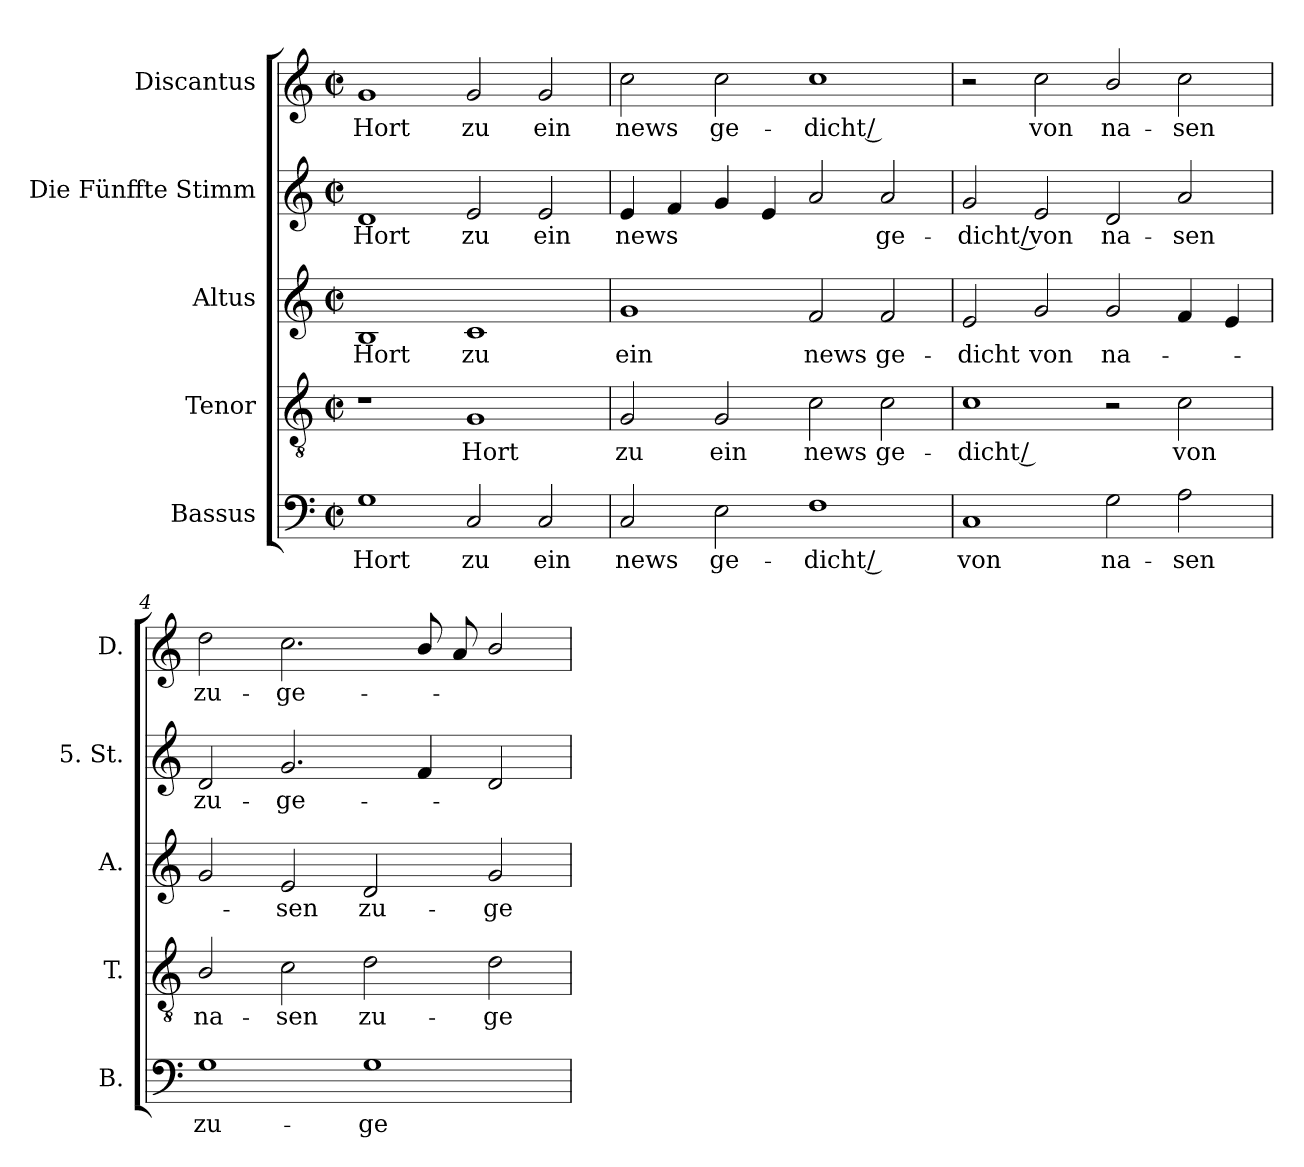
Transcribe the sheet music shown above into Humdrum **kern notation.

**kern	**text	**kern	**text	**kern	**text	**kern	**text	**kern	**text
*part5	*part5	*part4	*part4	*part3	*part3	*part2	*part2	*part1	*part1
*staff5	*staff5	*staff4	*staff4	*staff3	*staff3	*staff2	*staff2	*staff1	*staff1
*I"Bassus	*	*I"Tenor	*	*I"Altus	*	*I"Die Fünffte Stimm	*	*I"Discantus	*
*I'B.	*	*I'T.	*	*I'A.	*	*I'5. St.	*	*I'D.	*
!!LO:PB:g=z
*clefF4	*	*clefGv2	*	*clefG2	*	*clefG2	*	*clefG2	*
*	*	*ITrd7c12	*	*	*	*	*	*	*
*k[]	*	*k[]	*	*k[]	*	*k[]	*	*k[]	*
*C:	*	*C:	*	*C:	*	*C:	*	*C:	*
*M2/2	*	*M2/2	*	*M2/2	*	*M2/2	*	*M2/2	*
*met(c|)	*	*met(c|)	*	*met(c|)	*	*met(c|)	*	*met(c|)	*
=1	=1	=1	=1	=1	=1	=1	=1	=1	=1
!	!LO:LY:b:color=#000000	!	!	!	!	!	!	!	!
!	!	!	!	!	!LO:LY:b:color=#000000	!	!	!	!
!	!	!	!	!	!	!	!LO:LY:b:color=#000000	!	!
!	!	!	!	!	!	!	!	!	!LO:LY:b:color=#000000
1Gi	Hort	1r	.	1Bi	Hort	1di	Hort	1gi	Hort
!	!LO:LY:b:color=#000000	!	!	!	!	!	!	!	!
!	!	!	!LO:LY:b:color=#000000	!	!	!	!	!	!
!	!	!	!	!	!LO:LY:b:color=#000000	!	!	!	!
!	!	!	!	!	!	!	!LO:LY:b:color=#000000	!	!
!	!	!	!	!	!	!	!	!	!LO:LY:b:color=#000000
2Ci/	zu	1GGi	Hort	1ci	zu	2ei/	zu	2gi/	zu
!	!LO:LY:b:color=#000000	!	!	!	!	!	!	!	!
!	!	!	!	!	!	!	!LO:LY:b:color=#000000	!	!
!	!	!	!	!	!	!	!	!	!LO:LY:b:color=#000000
2Ci/	ein	.	.	.	.	2ei/	ein	2gi/	ein
=2'	=2'	=2'	=2'	=2'	=2'	=2'	=2'	=2'	=2'
!	!LO:LY:b:color=#000000	!	!	!	!	!	!	!	!
!	!	!	!LO:LY:b:color=#000000	!	!	!	!	!	!
!	!	!	!	!	!LO:LY:b:color=#000000	!	!	!	!
!	!	!	!	!	!	!	!LO:LY:b:color=#000000	!	!
!	!	!	!	!	!	!	!	!	!LO:LY:b:color=#000000
2Ci/	news	2GGi/	zu	1gi	ein	4ei/	news	2cci\	news
.	.	.	.	.	.	4fi/	.	.	.
!	!LO:LY:b:color=#000000	!	!	!	!	!	!	!	!
!	!	!	!LO:LY:b:color=#000000	!	!	!	!	!	!
!	!	!	!	!	!	!	!	!	!LO:LY:b:color=#000000
2Ei\	ge-	2GGi/	ein	.	.	4gi/	.	2cci\	ge-
.	.	.	.	.	.	4ei/	.	.	.
!	!LO:LY:b:color=#000000	!	!	!	!	!	!	!	!
!	!	!	!LO:LY:b:color=#000000	!	!	!	!	!	!
!	!	!	!	!	!LO:LY:b:color=#000000	!	!	!	!
!	!	!	!	!	!	!	!	!	!LO:LY:b:color=#000000
1Fi	-dicht /	2Ci\	news	2fi/	news	2ai/	.	1cci	-dicht /
!	!	!	!LO:LY:b:color=#000000	!	!	!	!	!	!
!	!	!	!	!	!LO:LY:b:color=#000000	!	!	!	!
!	!	!	!	!	!	!	!LO:LY:b:color=#000000	!	!
.	.	2Ci\	ge-	2fi/	ge-	2ai/	ge-	.	.
=3	=3	=3	=3	=3	=3	=3	=3	=3	=3
!	!LO:LY:b:color=#000000	!	!	!	!	!	!	!	!
!	!	!	!LO:LY:b:color=#000000	!	!	!	!	!	!
!	!	!	!	!	!LO:LY:b:color=#000000	!	!	!	!
!	!	!	!	!	!	!	!LO:LY:b:color=#000000	!	!
1Ci	von	1Ci	-dicht /	2ei/	-dicht	2gi/	-dicht /	2r	.
!	!	!	!	!	!LO:LY:b:color=#000000	!	!	!	!
!	!	!	!	!	!	!	!LO:LY:b:color=#000000	!	!
!	!	!	!	!	!	!	!	!	!LO:LY:b:color=#000000
.	.	.	.	2gi/	von	2ei/	von	2cci\	von
!	!LO:LY:b:color=#000000	!	!	!	!	!	!	!	!
!	!	!	!	!	!LO:LY:b:color=#000000	!	!	!	!
!	!	!	!	!	!	!	!LO:LY:b:color=#000000	!	!
!	!	!	!	!	!	!	!	!	!LO:LY:b:color=#000000
2Gi\	na-	2r	.	2gi/	na-	2di/	na-	2bi/	na-
!	!LO:LY:b:color=#000000	!	!	!	!	!	!	!	!
!	!	!	!LO:LY:b:color=#000000	!	!	!	!	!	!
!	!	!	!	!	!	!	!LO:LY:b:color=#000000	!	!
!	!	!	!	!	!	!	!	!	!LO:LY:b:color=#000000
2Ai\	-sen	2Ci\	von	4fi/	.	2ai/	-sen	2cci\	-sen
.	.	.	.	4ei/	.	.	.	.	.
!!LO:LB:g=z
=4	=4	=4	=4	=4	=4	=4	=4	=4	=4
!	!LO:LY:b:color=#000000	!	!	!	!	!	!	!	!
!	!	!	!LO:LY:b:color=#000000	!	!	!	!	!	!
!	!	!	!	!	!	!	!LO:LY:b:color=#000000	!	!
!	!	!	!	!	!	!	!	!	!LO:LY:b:color=#000000
1Gi	zu-	2BBi/	na-	2gi/	.	2di/	zu-	2ddi\	zu-
!	!	!	!LO:LY:b:color=#000000	!	!	!	!	!	!
!	!	!	!	!	!LO:LY:b:color=#000000	!	!	!	!
!	!	!	!	!	!	!	!LO:LY:b:color=#000000	!	!
!	!	!	!	!	!	!	!	!	!LO:LY:b:color=#000000
.	.	2Ci\	-sen	2ei/	-sen	2.gi/	-ge-	2.cci\	-ge-
!	!LO:LY:b:color=#000000	!	!	!	!	!	!	!	!
!	!	!	!LO:LY:b:color=#000000	!	!	!	!	!	!
!	!	!	!	!	!LO:LY:b:color=#000000	!	!	!	!
1Gi	-ge-	2Di\	zu-	2di/	zu-	.	.	.	.
.	.	.	.	.	.	4fi/	.	8bi/	.
.	.	.	.	.	.	.	.	8ai/	.
!	!	!	!LO:LY:b:color=#000000	!	!	!	!	!	!
!	!	!	!	!	!LO:LY:b:color=#000000	!	!	!	!
.	.	2Di\	-ge-	2gi/	-ge-	2di/	.	2bi/	.
=	=	=	=	=	=	=	=	=	=
*-	*-	*-	*-	*-	*-	*-	*-	*-	*-
